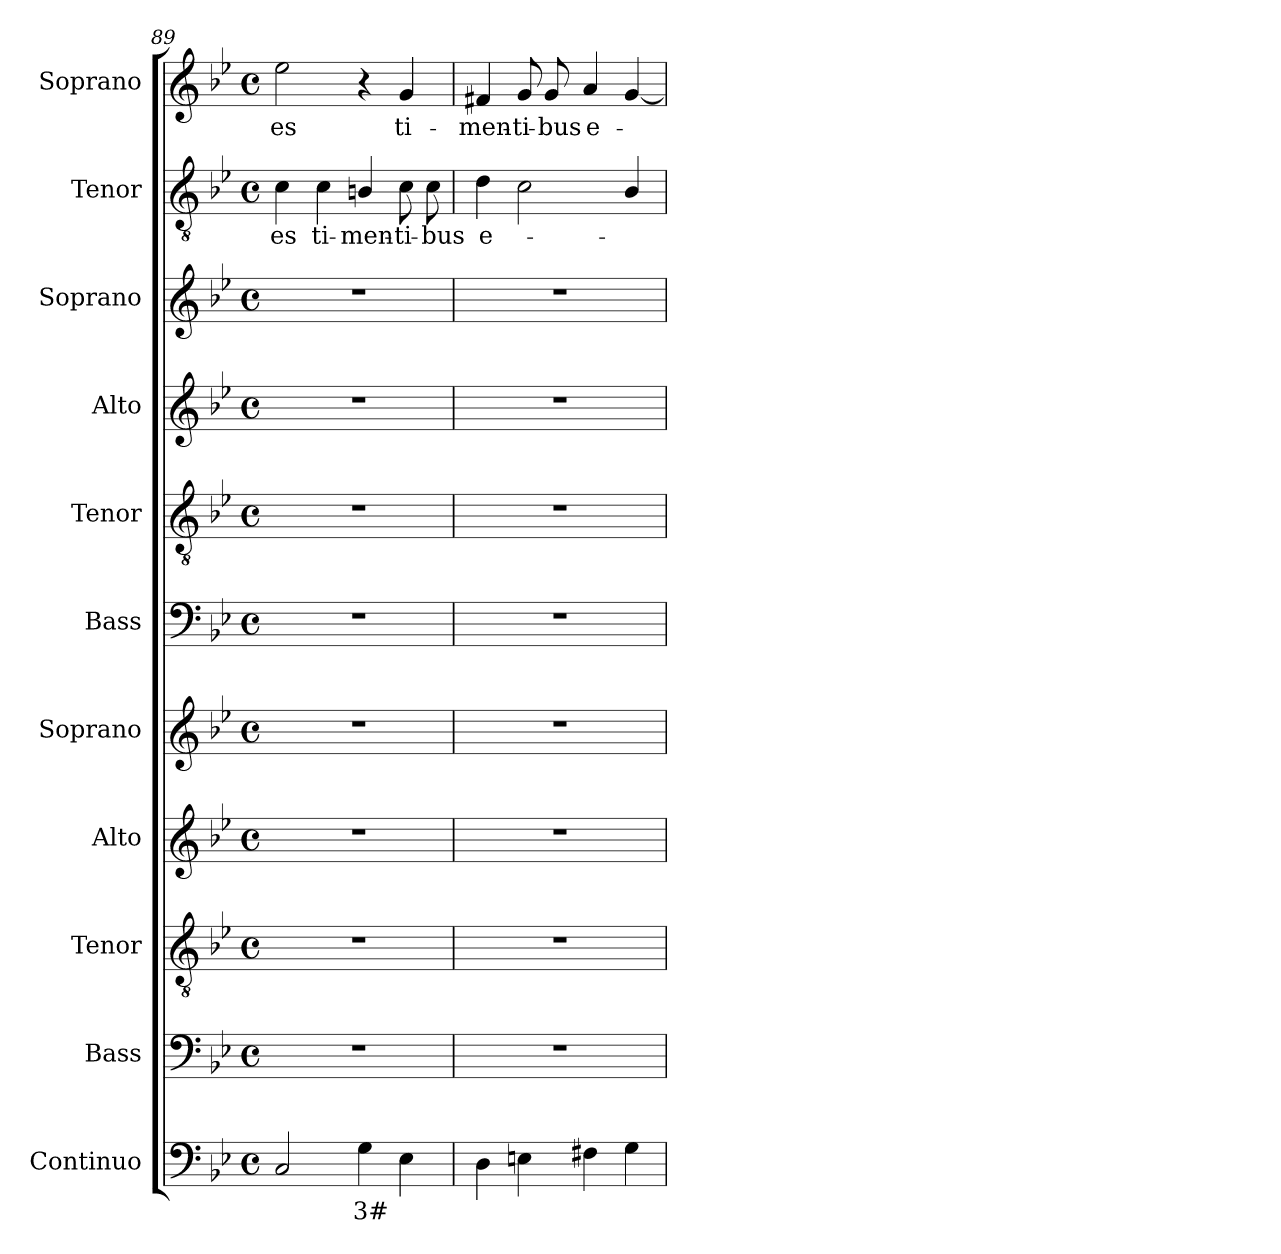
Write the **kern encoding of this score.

**kern	**text	**kern	**kern	**kern	**kern	**kern	**kern	**kern	**kern	**kern	**text	**kern	**text
*part11	*part11	*part10	*part9	*part8	*part7	*part6	*part5	*part4	*part3	*part2	*part2	*part1	*part1
*staff11	*staff11	*staff10	*staff9	*staff8	*staff7	*staff6	*staff5	*staff4	*staff3	*staff2	*staff2	*staff1	*staff1
*I"Continuo	*	*I"Bass	*I"Tenor	*I"Alto	*I"Soprano	*I"Bass	*I"Tenor	*I"Alto	*I"Soprano	*I"Tenor	*	*I"Soprano	*
*I'Cont.	*	*I'B.	*I'T.	*I'A.	*I'S.	*I'B.	*I'T.	*I'A.	*I'S.	*I'T.	*	*I'S.	*
*clefF4	*	*clefF4	*clefGv2	*clefG2	*clefG2	*clefF4	*clefGv2	*clefG2	*clefG2	*clefGv2	*	*clefG2	*
*	*	*	*ITrd7c12	*	*	*	*ITrd7c12	*	*	*ITrd7c12	*	*	*
*k[b-e-]	*	*k[b-e-]	*k[b-e-]	*k[b-e-]	*k[b-e-]	*k[b-e-]	*k[b-e-]	*k[b-e-]	*k[b-e-]	*k[b-e-]	*	*k[b-e-]	*
*B-:	*	*B-:	*B-:	*B-:	*B-:	*B-:	*B-:	*B-:	*B-:	*B-:	*	*B-:	*
*M4/4	*	*M4/4	*M4/4	*M4/4	*M4/4	*M4/4	*M4/4	*M4/4	*M4/4	*M4/4	*	*M4/4	*
*met(c)	*	*met(c)	*met(c)	*met(c)	*met(c)	*met(c)	*met(c)	*met(c)	*met(c)	*met(c)	*	*met(c)	*
=89	=89	=89	=89	=89	=89	=89	=89	=89	=89	=89	=89	=89	=89
!	!	!	!	!	!	!	!	!	!	!	!LO:LY:b:color=#000000	!	!
!	!	!	!	!	!	!	!	!	!	!	!	!	!LO:LY:b:color=#000000
2Ci/	.	1r	1r	1r	1r	1r	1r	1r	1r	4Ci\	es	2ee-i\	-es
!	!	!	!	!	!	!	!	!	!	!	!LO:LY:b:color=#000000	!	!
.	.	.	.	.	.	.	.	.	.	4Ci\	ti-	.	.
!	!LO:LY:b:color=#000000	!	!	!	!	!	!	!	!	!	!	!	!
!	!	!	!	!	!	!	!	!	!	!	!LO:LY:b:color=#000000	!	!
4Gi\	3#	.	.	.	.	.	.	.	.	4BBni/	-men-	4r	.
!	!	!	!	!	!	!	!	!	!	!	!LO:LY:b:color=#000000	!	!
!	!	!	!	!	!	!	!	!	!	!	!	!	!LO:LY:b:color=#000000
4E-i\	.	.	.	.	.	.	.	.	.	8Ci\	-ti-	4gi/	ti-
!	!	!	!	!	!	!	!	!	!	!	!LO:LY:b:color=#000000	!	!
.	.	.	.	.	.	.	.	.	.	8Ci\	-bus	.	.
=90	=90	=90	=90	=90	=90	=90	=90	=90	=90	=90	=90	=90	=90
!	!	!	!	!	!	!	!	!	!	!	!LO:LY:b:color=#000000	!	!
!	!	!	!	!	!	!	!	!	!	!	!	!	!LO:LY:b:color=#000000
4Di\	.	1r	1r	1r	1r	1r	1r	1r	1r	4Di\	e-	4f#Xi/	-men-
!	!	!	!	!	!	!	!	!	!	!	!	!	!LO:LY:b:color=#000000
4Eni\	.	.	.	.	.	.	.	.	.	2Ci\	.	8gi/	-ti-
!	!	!	!	!	!	!	!	!	!	!	!	!	!LO:LY:b:color=#000000
.	.	.	.	.	.	.	.	.	.	.	.	8gi/	-bus
!	!	!	!	!	!	!	!	!	!	!	!	!	!LO:LY:b:color=#000000
4F#Xi\	.	.	.	.	.	.	.	.	.	.	.	4ai/	e-
4Gi\	.	.	.	.	.	.	.	.	.	4BB-i/	.	[<4gi/	.
=	=	=	=	=	=	=	=	=	=	=	=	=	=
*-	*-	*-	*-	*-	*-	*-	*-	*-	*-	*-	*-	*-	*-
